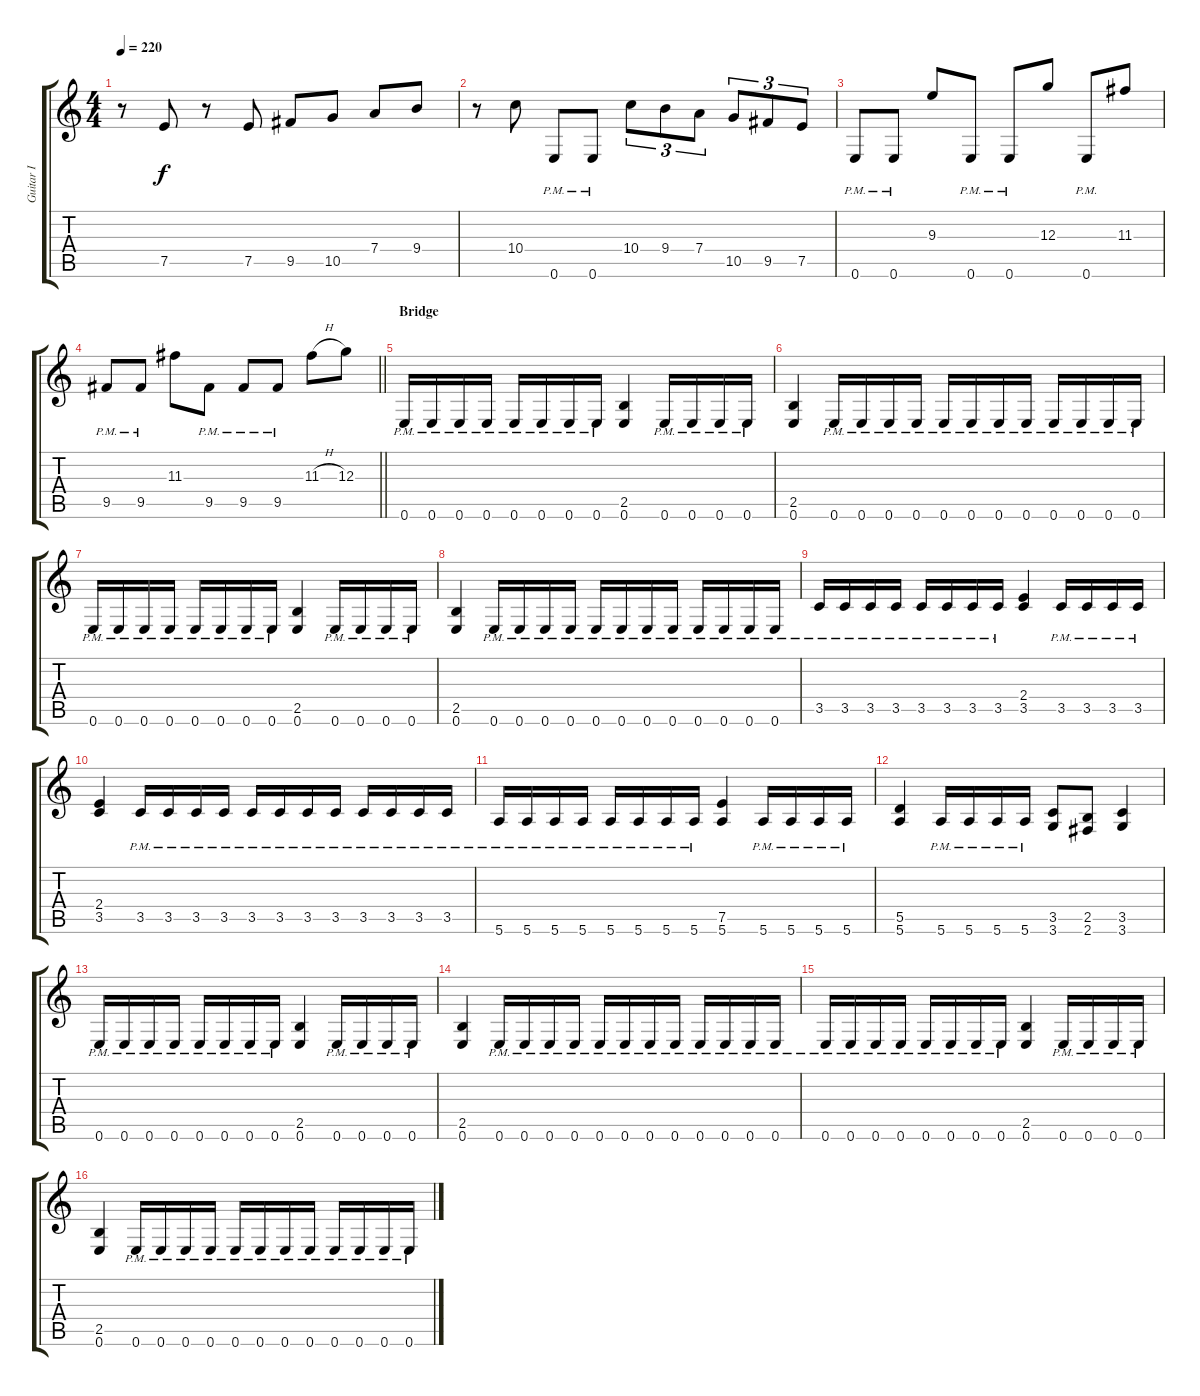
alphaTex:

\track ("Guitar I" "Guitar I") {instrument distortionguitar}
\staff {score tabs}
\tuning (E4 B3 G3 D3 A2 E2) {hide}
\ts (4 4)
\tempo 220
\clef g2
\ks c
r.8{dy f} 7.5.8 r.8 7.5.8 9.5.8 10.5.8 7.4.8 9.4.8 |
r.8 10.4.8 0.6{pm}.8 0.6{pm}.8 10.4.8{tu (3 2)} 9.4.8{tu (3 2)} 7.4.8{tu (3 2)} 10.5.8{tu (3 2)} 9.5.8{tu (3 2)} 7.5.8{tu (3 2)} |
0.6{pm}.8 0.6{pm}.8 9.3.8 0.6{pm}.8 0.6{pm}.8 12.3.8 0.6{pm}.8 11.3.8 |
\barLineRight lightlight
9.5{pm}.8 9.5{pm}.8 11.3.8 9.5{pm}.8 9.5{pm}.8 9.5{pm}.8 11.3{h}.8 12.3.8 |
\section ("" "Bridge")
0.6{pm}.16{balance 16} 0.6{pm}.16 0.6{pm}.16 0.6{pm}.16 0.6{pm}.16 0.6{pm}.16 0.6{pm}.16 0.6{pm}.16 (2.5 0.6).4 0.6{pm}.16 0.6{pm}.16 0.6{pm}.16 0.6{pm}.16 |
(2.5 0.6).4 0.6{pm}.16 0.6{pm}.16 0.6{pm}.16 0.6{pm}.16 0.6{pm}.16 0.6{pm}.16 0.6{pm}.16 0.6{pm}.16 0.6{pm}.16 0.6{pm}.16 0.6{pm}.16 0.6{pm}.16 |
0.6{pm}.16 0.6{pm}.16 0.6{pm}.16 0.6{pm}.16 0.6{pm}.16 0.6{pm}.16 0.6{pm}.16 0.6{pm}.16 (2.5 0.6).4 0.6{pm}.16 0.6{pm}.16 0.6{pm}.16 0.6{pm}.16 |
(2.5 0.6).4 0.6{pm}.16 0.6{pm}.16 0.6{pm}.16 0.6{pm}.16 0.6{pm}.16 0.6{pm}.16 0.6{pm}.16 0.6{pm}.16 0.6{pm}.16 0.6{pm}.16 0.6{pm}.16 0.6{pm}.16 |
3.5{pm}.16 3.5{pm}.16 3.5{pm}.16 3.5{pm}.16 3.5{pm}.16 3.5{pm}.16 3.5{pm}.16 3.5{pm}.16 (2.4 3.5).4 3.5{pm}.16 3.5{pm}.16 3.5{pm}.16 3.5{pm}.16 |
(2.4 3.5).4 3.5{pm}.16 3.5{pm}.16 3.5{pm}.16 3.5{pm}.16 3.5{pm}.16 3.5{pm}.16 3.5{pm}.16 3.5{pm}.16 3.5{pm}.16 3.5{pm}.16 3.5{pm}.16 3.5{pm}.16 |
5.6{pm}.16 5.6{pm}.16 5.6{pm}.16 5.6{pm}.16 5.6{pm}.16 5.6{pm}.16 5.6{pm}.16 5.6{pm}.16 (7.5 5.6).4 5.6{pm}.16 5.6{pm}.16 5.6{pm}.16 5.6{pm}.16 |
(5.5 5.6).4 5.6{pm}.16 5.6{pm}.16 5.6{pm}.16 5.6{pm}.16 (3.5 3.6).8 (2.5 2.6).8 (3.5 3.6).4 |
0.6{pm}.16 0.6{pm}.16 0.6{pm}.16 0.6{pm}.16 0.6{pm}.16 0.6{pm}.16 0.6{pm}.16 0.6{pm}.16 (2.5 0.6).4 0.6{pm}.16 0.6{pm}.16 0.6{pm}.16 0.6{pm}.16 |
(2.5 0.6).4 0.6{pm}.16 0.6{pm}.16 0.6{pm}.16 0.6{pm}.16 0.6{pm}.16 0.6{pm}.16 0.6{pm}.16 0.6{pm}.16 0.6{pm}.16 0.6{pm}.16 0.6{pm}.16 0.6{pm}.16 |
0.6{pm}.16 0.6{pm}.16 0.6{pm}.16 0.6{pm}.16 0.6{pm}.16 0.6{pm}.16 0.6{pm}.16 0.6{pm}.16 (2.5 0.6).4 0.6{pm}.16 0.6{pm}.16 0.6{pm}.16 0.6{pm}.16 |
(2.5 0.6).4 0.6{pm}.16 0.6{pm}.16 0.6{pm}.16 0.6{pm}.16 0.6{pm}.16 0.6{pm}.16 0.6{pm}.16 0.6{pm}.16 0.6{pm}.16 0.6{pm}.16 0.6{pm}.16 0.6{pm}.16
